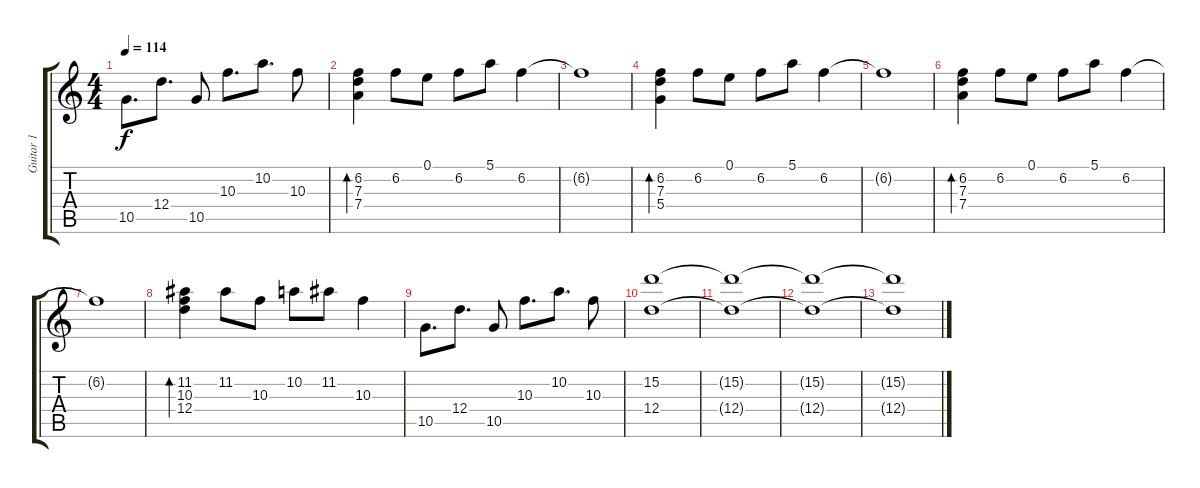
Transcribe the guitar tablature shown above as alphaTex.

\track ("Guitar 1" "Guitar 1") {instrument electricguitarjazz}
\staff {score tabs}
\tuning (E4 B3 G3 D3 A2 E2) {hide}
\ts (4 4)
\tempo 114
\clef g2
\ks c
10.5.8{d dy f} 12.4.8{d} 10.5.8 10.3.8{d} 10.2.8{d} 10.3.8 |
(6.2 7.3 7.4).4{bd 480} 6.2.8 0.1.8 6.2.8 5.1.8 6.2.4 |
6.2{t}.1 |
(6.2 7.3 5.4).4{bd 480} 6.2.8 0.1.8 6.2.8 5.1.8 6.2.4 |
6.2{t}.1 |
(6.2 7.3 7.4).4{bd 480} 6.2.8 0.1.8 6.2.8 5.1.8 6.2.4 |
6.2{t}.1 |
(11.2 10.3 12.4).4{bd 480} 11.2.8 10.3.8 10.2.8 11.2.8 10.3.4 |
10.5.8{d} 12.4.8{d} 10.5.8 10.3.8{d} 10.2.8{d} 10.3.8 |
(15.2 12.4).1{volume 7} |
(15.2{t} 12.4{t}).1 |
(15.2{t} 12.4{t}).1 |
(15.2{t} 12.4{t}).1
